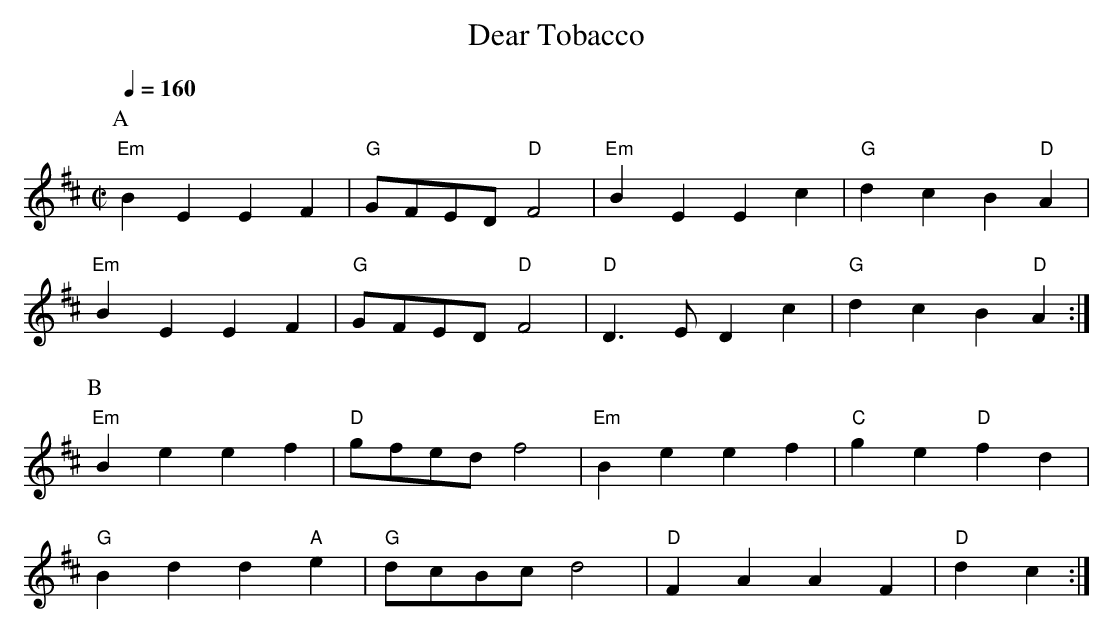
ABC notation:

X:1
T: Dear Tobacco
M: C|
L: 1/4
Q: 160
K: Dmaj
P: A
   "Em" B E E F | "G" G/F/E/D/ "D" F2 | "Em" B E E c | "G" d c B "D" A |
   "Em" B E E F | "G" G/F/E/D/ "D" F2 | "D" D>E D c | "G" d c B "D" A :|
P: B
   "Em" B e e f | "D" g/f/e/d/ f2 | "Em" B e e f | "C" g e "D" f d |
   "G" B d d "A" e | "G" d/c/B/c/ d2 | "D" F A A F | "D" d c  :|
